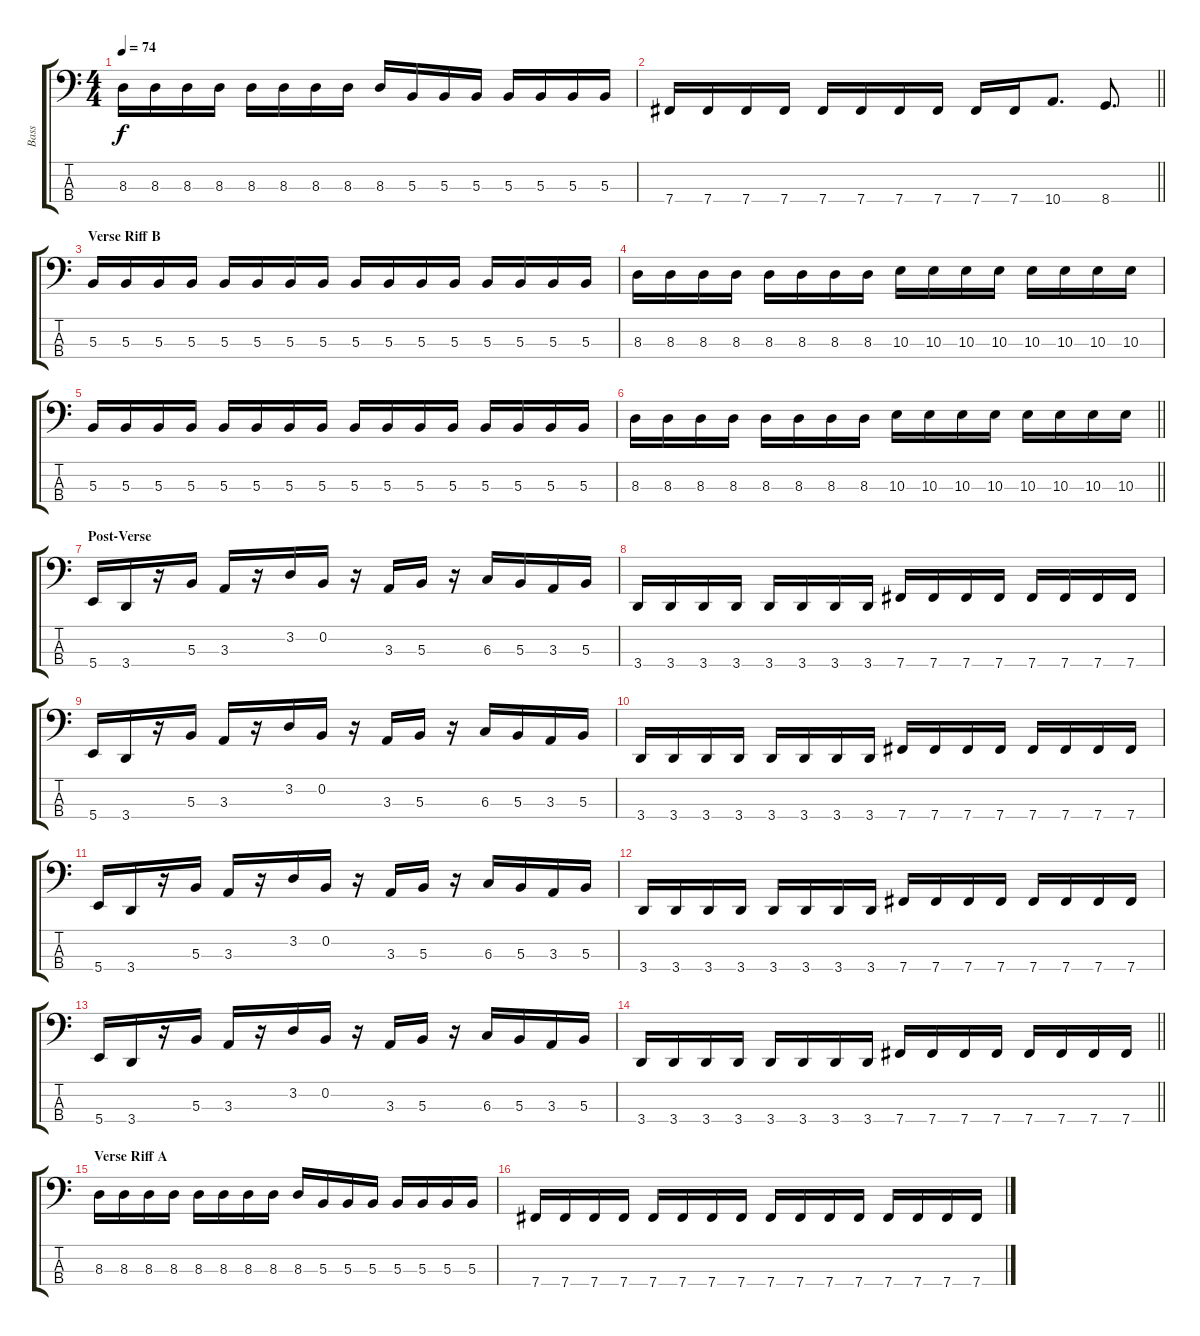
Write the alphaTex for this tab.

\track ("Bass" "Bass") {instrument electricbassfinger}
\staff {score tabs}
\tuning (E2 B1 Gb1 B0) {hide}
\ts (4 4)
\tempo 74
\clef f4
\ks c
8.3.16{dy f} 8.3.16 8.3.16 8.3.16 8.3.16 8.3.16 8.3.16 8.3.16 8.3.16 5.3.16 5.3.16 5.3.16 5.3.16 5.3.16 5.3.16 5.3.16 |
\barLineRight lightlight
7.4.16 7.4.16 7.4.16 7.4.16 7.4.16 7.4.16 7.4.16 7.4.16 7.4.16 7.4.16 10.4.8{d} 8.4.8{d} |
\section ("" "Verse Riff B")
5.3.16 5.3.16 5.3.16 5.3.16 5.3.16 5.3.16 5.3.16 5.3.16 5.3.16 5.3.16 5.3.16 5.3.16 5.3.16 5.3.16 5.3.16 5.3.16 |
8.3.16 8.3.16 8.3.16 8.3.16 8.3.16 8.3.16 8.3.16 8.3.16 10.3.16 10.3.16 10.3.16 10.3.16 10.3.16 10.3.16 10.3.16 10.3.16 |
5.3.16 5.3.16 5.3.16 5.3.16 5.3.16 5.3.16 5.3.16 5.3.16 5.3.16 5.3.16 5.3.16 5.3.16 5.3.16 5.3.16 5.3.16 5.3.16 |
\barLineRight lightlight
8.3.16 8.3.16 8.3.16 8.3.16 8.3.16 8.3.16 8.3.16 8.3.16 10.3.16 10.3.16 10.3.16 10.3.16 10.3.16 10.3.16 10.3.16 10.3.16 |
\section ("" "Post-Verse")
5.4.16 3.4.16 r.16 5.3.16 3.3.16 r.16 3.2.16 0.2.16 r.16 3.3.16 5.3.16 r.16 6.3.16 5.3.16 3.3.16 5.3.16 |
3.4.16 3.4.16 3.4.16 3.4.16 3.4.16 3.4.16 3.4.16 3.4.16 7.4.16 7.4.16 7.4.16 7.4.16 7.4.16 7.4.16 7.4.16 7.4.16 |
5.4.16 3.4.16 r.16 5.3.16 3.3.16 r.16 3.2.16 0.2.16 r.16 3.3.16 5.3.16 r.16 6.3.16 5.3.16 3.3.16 5.3.16 |
3.4.16 3.4.16 3.4.16 3.4.16 3.4.16 3.4.16 3.4.16 3.4.16 7.4.16 7.4.16 7.4.16 7.4.16 7.4.16 7.4.16 7.4.16 7.4.16 |
5.4.16 3.4.16 r.16 5.3.16 3.3.16 r.16 3.2.16 0.2.16 r.16 3.3.16 5.3.16 r.16 6.3.16 5.3.16 3.3.16 5.3.16 |
3.4.16 3.4.16 3.4.16 3.4.16 3.4.16 3.4.16 3.4.16 3.4.16 7.4.16 7.4.16 7.4.16 7.4.16 7.4.16 7.4.16 7.4.16 7.4.16 |
5.4.16 3.4.16 r.16 5.3.16 3.3.16 r.16 3.2.16 0.2.16 r.16 3.3.16 5.3.16 r.16 6.3.16 5.3.16 3.3.16 5.3.16 |
\barLineRight lightlight
3.4.16 3.4.16 3.4.16 3.4.16 3.4.16 3.4.16 3.4.16 3.4.16 7.4.16 7.4.16 7.4.16 7.4.16 7.4.16 7.4.16 7.4.16 7.4.16 |
\section ("" "Verse Riff A")
8.3.16 8.3.16 8.3.16 8.3.16 8.3.16 8.3.16 8.3.16 8.3.16 8.3.16 5.3.16 5.3.16 5.3.16 5.3.16 5.3.16 5.3.16 5.3.16 |
7.4.16 7.4.16 7.4.16 7.4.16 7.4.16 7.4.16 7.4.16 7.4.16 7.4.16 7.4.16 7.4.16 7.4.16 7.4.16 7.4.16 7.4.16 7.4.16
